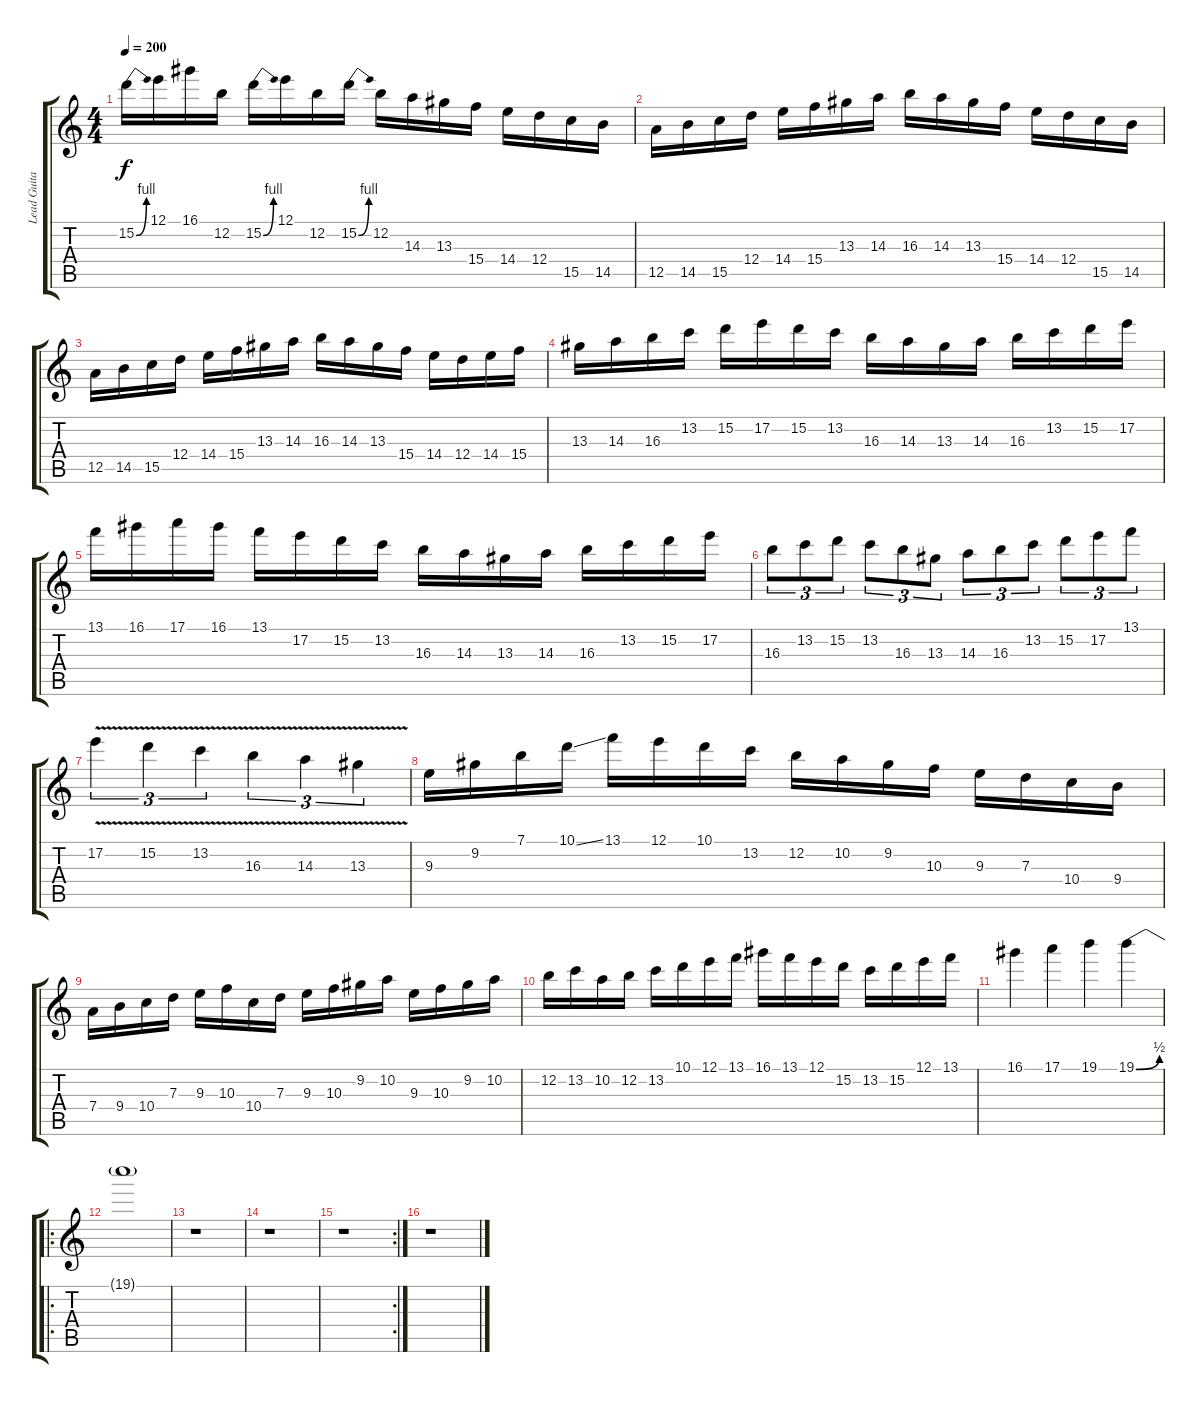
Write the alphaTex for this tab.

\track ("Lead Guitar" "Lead Guita") {instrument distortionguitar}
\staff {score tabs}
\tuning (E4 B3 G3 D3 A2 E2) {hide}
\ts (4 4)
\tempo 200
\clef g2
\ks c
15.2{be (bend 0 0 60 4)}.16{dy f} 12.1.16 16.1.16 12.2.16 15.2{be (bend 0 0 60 4)}.16 12.1.16 12.2.16 15.2{be (bend 0 0 60 4)}.16 12.2.16 14.3.16 13.3.16 15.4.16 14.4.16 12.4.16 15.5.16 14.5.16 |
12.5.16 14.5.16 15.5.16 12.4.16 14.4.16 15.4.16 13.3.16 14.3.16 16.3.16 14.3.16 13.3.16 15.4.16 14.4.16 12.4.16 15.5.16 14.5.16 |
12.5.16 14.5.16 15.5.16 12.4.16 14.4.16 15.4.16 13.3.16 14.3.16 16.3.16 14.3.16 13.3.16 15.4.16 14.4.16 12.4.16 14.4.16 15.4.16 |
13.3.16 14.3.16 16.3.16 13.2.16 15.2.16 17.2.16 15.2.16 13.2.16 16.3.16 14.3.16 13.3.16 14.3.16 16.3.16 13.2.16 15.2.16 17.2.16 |
13.1.16 16.1.16 17.1.16 16.1.16 13.1.16 17.2.16 15.2.16 13.2.16 16.3.16 14.3.16 13.3.16 14.3.16 16.3.16 13.2.16 15.2.16 17.2.16 |
16.3.8{tu (3 2)} 13.2.8{tu (3 2)} 15.2.8{tu (3 2)} 13.2.8{tu (3 2)} 16.3.8{tu (3 2)} 13.3.8{tu (3 2)} 14.3.8{tu (3 2)} 16.3.8{tu (3 2)} 13.2.8{tu (3 2)} 15.2.8{tu (3 2)} 17.2.8{tu (3 2)} 13.1.8{tu (3 2)} |
17.2{v}.4{tu (3 2)} 15.2{v}.4{tu (3 2)} 13.2{v}.4{tu (3 2)} 16.3{v}.4{tu (3 2)} 14.3{v}.4{tu (3 2)} 13.3{v}.4{tu (3 2)} |
9.3.16 9.2.16 7.1.16 10.1{ss}.16 13.1.16 12.1.16 10.1.16 13.2.16 12.2.16 10.2.16 9.2.16 10.3.16 9.3.16 7.3.16 10.4.16 9.4.16 |
7.4.16 9.4.16 10.4.16 7.3.16 9.3.16 10.3.16 10.4.16 7.3.16 9.3.16 10.3.16 9.2.16 10.2.16 9.3.16 10.3.16 9.2.16 10.2.16 |
12.2.16 13.2.16 10.2.16 12.2.16 13.2.16 10.1.16 12.1.16 13.1.16 16.1.16 13.1.16 12.1.16 15.2.16 13.2.16 15.2.16 12.1.16 13.1.16 |
16.1.4 17.1.4 19.1.4 19.1{be (bend 0 0 60 2)}.4 |
\ro
19.1{t}.1 |
r.1 |
r.1 |
\rc 2
r.1 |
r.1
